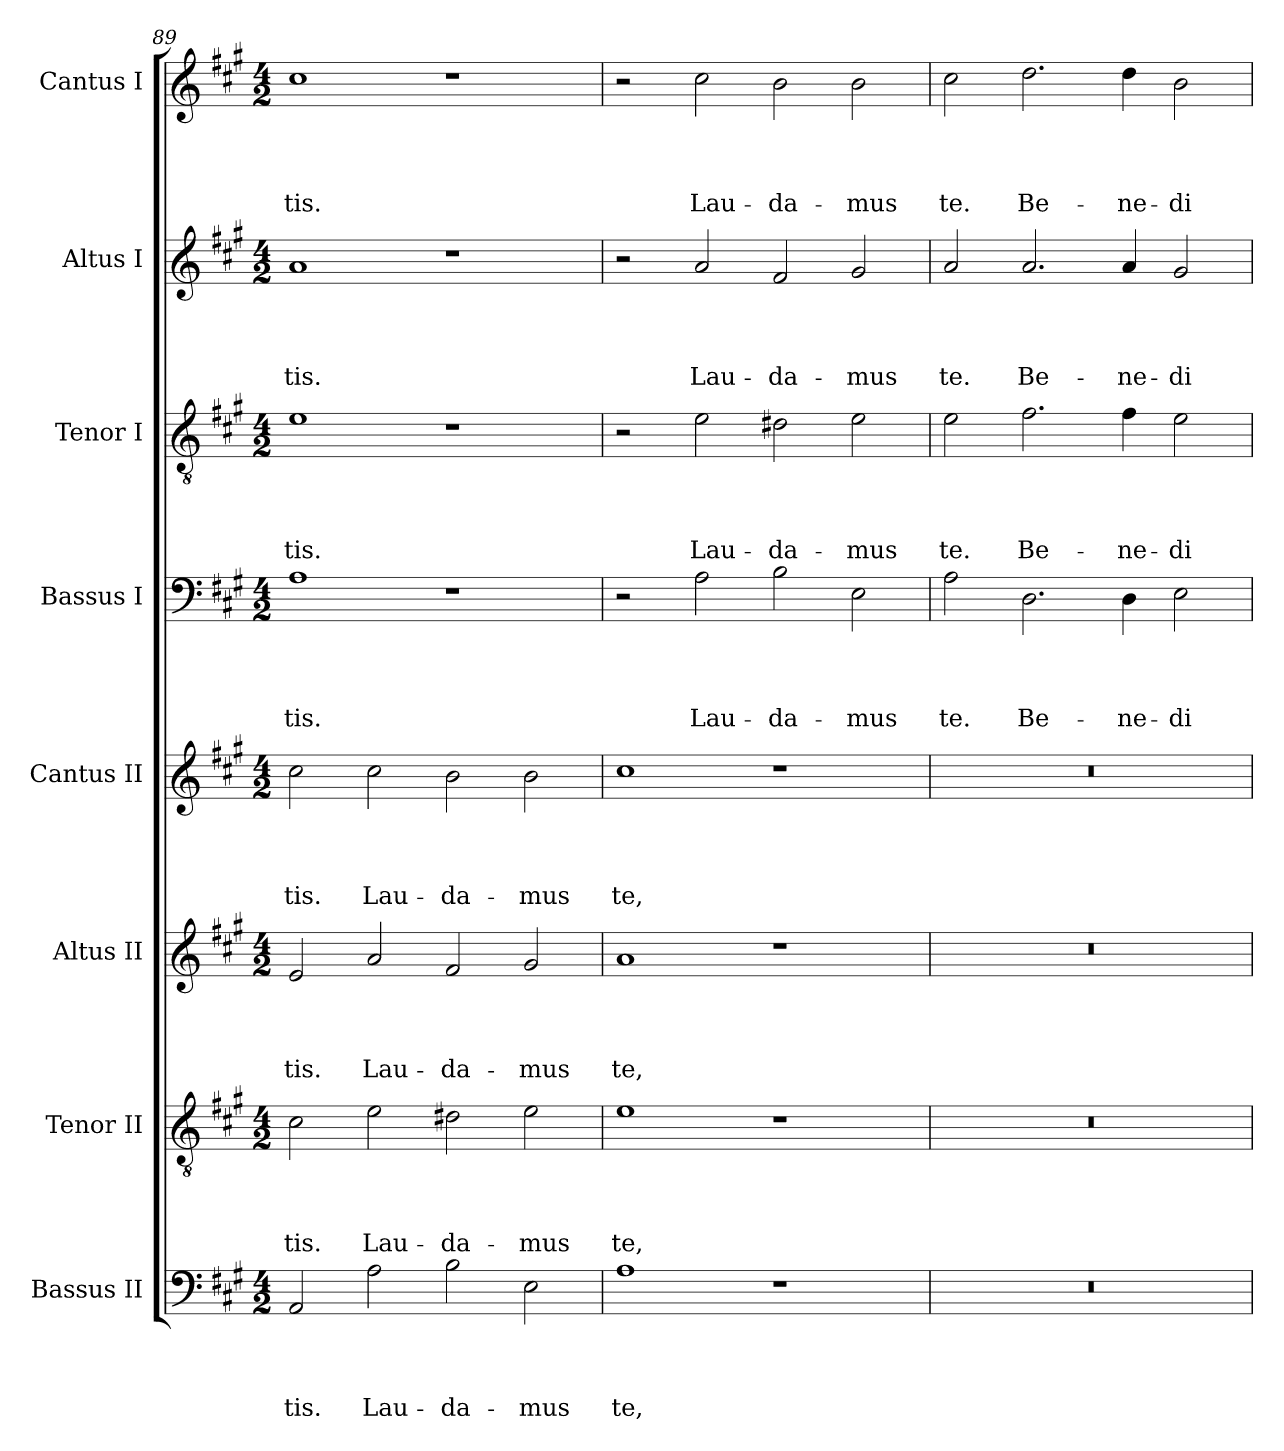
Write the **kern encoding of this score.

**kern	**text	**text	**text	**text	**kern	**text	**text	**text	**text	**kern	**text	**text	**text	**text	**kern	**text	**text	**text	**text	**kern	**text	**text	**text	**text	**kern	**text	**text	**text	**text	**kern	**text	**text	**text	**text	**kern	**text	**text	**text	**text
*part8	*part8	*part8	*part8	*part8	*part7	*part7	*part7	*part7	*part7	*part6	*part6	*part6	*part6	*part6	*part5	*part5	*part5	*part5	*part5	*part4	*part4	*part4	*part4	*part4	*part3	*part3	*part3	*part3	*part3	*part2	*part2	*part2	*part2	*part2	*part1	*part1	*part1	*part1	*part1
*staff8	*staff8	*staff8	*staff8	*staff8	*staff7	*staff7	*staff7	*staff7	*staff7	*staff6	*staff6	*staff6	*staff6	*staff6	*staff5	*staff5	*staff5	*staff5	*staff5	*staff4	*staff4	*staff4	*staff4	*staff4	*staff3	*staff3	*staff3	*staff3	*staff3	*staff2	*staff2	*staff2	*staff2	*staff2	*staff1	*staff1	*staff1	*staff1	*staff1
*I"Bassus II	*	*	*	*	*I"Tenor II	*	*	*	*	*I"Altus II	*	*	*	*	*I"Cantus II	*	*	*	*	*I"Bassus I	*	*	*	*	*I"Tenor I	*	*	*	*	*I"Altus I	*	*	*	*	*I"Cantus I	*	*	*	*
*I'B II	*	*	*	*	*I'T II	*	*	*	*	*I'A II	*	*	*	*	*I'C II	*	*	*	*	*I'B I	*	*	*	*	*I'T I	*	*	*	*	*I'A I	*	*	*	*	*I'C I	*	*	*	*
*clefF4	*	*	*	*	*clefGv2	*	*	*	*	*clefG2	*	*	*	*	*clefG2	*	*	*	*	*clefF4	*	*	*	*	*clefGv2	*	*	*	*	*clefG2	*	*	*	*	*clefG2	*	*	*	*
*k[f#c#g#]	*	*	*	*	*k[f#c#g#]	*	*	*	*	*k[f#c#g#]	*	*	*	*	*k[f#c#g#]	*	*	*	*	*k[f#c#g#]	*	*	*	*	*k[f#c#g#]	*	*	*	*	*k[f#c#g#]	*	*	*	*	*k[f#c#g#]	*	*	*	*
*A:	*	*	*	*	*A:	*	*	*	*	*A:	*	*	*	*	*A:	*	*	*	*	*A:	*	*	*	*	*A:	*	*	*	*	*A:	*	*	*	*	*A:	*	*	*	*
*M4/2	*	*	*	*	*M4/2	*	*	*	*	*M4/2	*	*	*	*	*M4/2	*	*	*	*	*M4/2	*	*	*	*	*M4/2	*	*	*	*	*M4/2	*	*	*	*	*M4/2	*	*	*	*
=89	=89	=89	=89	=89	=89	=89	=89	=89	=89	=89	=89	=89	=89	=89	=89	=89	=89	=89	=89	=89	=89	=89	=89	=89	=89	=89	=89	=89	=89	=89	=89	=89	=89	=89	=89	=89	=89	=89	=89
2AA/	.	.	.	-tis.	2c#\	.	.	.	-tis.	2e/	.	.	.	-tis.	2cc#\	.	.	.	-tis.	1A	.	.	.	-tis.	1e	.	.	.	-tis.	1a	.	.	.	-tis.	1cc#	.	.	.	-tis.
2A\	.	.	.	Lau-	2e\	.	.	.	Lau-	2a/	.	.	.	Lau-	2cc#\	.	.	.	Lau-	.	.	.	.	.	.	.	.	.	.	.	.	.	.	.	.	.	.	.	.
2B\	.	.	.	-da-	2d#X\	.	.	.	-da-	2f#/	.	.	.	-da-	2b\	.	.	.	-da-	1r	.	.	.	.	1r	.	.	.	.	1r	.	.	.	.	1r	.	.	.	.
2E\	.	.	.	-mus	2e\	.	.	.	-mus	2g#/	.	.	.	-mus	2b\	.	.	.	-mus	.	.	.	.	.	.	.	.	.	.	.	.	.	.	.	.	.	.	.	.
=90	=90	=90	=90	=90	=90	=90	=90	=90	=90	=90	=90	=90	=90	=90	=90	=90	=90	=90	=90	=90	=90	=90	=90	=90	=90	=90	=90	=90	=90	=90	=90	=90	=90	=90	=90	=90	=90	=90	=90
1A	.	.	.	te,	1e	.	.	.	te,	1a	.	.	.	te,	1cc#	.	.	.	te,	2r	.	.	.	.	2r	.	.	.	.	2r	.	.	.	.	2r	.	.	.	.
.	.	.	.	.	.	.	.	.	.	.	.	.	.	.	.	.	.	.	.	2A\	.	.	.	Lau-	2e\	.	.	.	Lau-	2a/	.	.	.	Lau-	2cc#\	.	.	.	Lau-
1r	.	.	.	.	1r	.	.	.	.	1r	.	.	.	.	1r	.	.	.	.	2B\	.	.	.	-da-	2d#X\	.	.	.	-da-	2f#/	.	.	.	-da-	2b\	.	.	.	-da-
.	.	.	.	.	.	.	.	.	.	.	.	.	.	.	.	.	.	.	.	2E\	.	.	.	-mus	2e\	.	.	.	-mus	2g#/	.	.	.	-mus	2b\	.	.	.	-mus
=91	=91	=91	=91	=91	=91	=91	=91	=91	=91	=91	=91	=91	=91	=91	=91	=91	=91	=91	=91	=91	=91	=91	=91	=91	=91	=91	=91	=91	=91	=91	=91	=91	=91	=91	=91	=91	=91	=91	=91
0r	.	.	.	.	0r	.	.	.	.	0r	.	.	.	.	0r	.	.	.	.	2A\	.	.	.	te.	2e\	.	.	.	te.	2a/	.	.	.	te.	2cc#\	.	.	.	te.
.	.	.	.	.	.	.	.	.	.	.	.	.	.	.	.	.	.	.	.	2.D\	.	.	.	Be-	2.f#\	.	.	.	Be-	2.a/	.	.	.	Be-	2.dd\	.	.	.	Be-
.	.	.	.	.	.	.	.	.	.	.	.	.	.	.	.	.	.	.	.	4D\	.	.	.	-ne-	4f#\	.	.	.	-ne-	4a/	.	.	.	-ne-	4dd\	.	.	.	-ne-
.	.	.	.	.	.	.	.	.	.	.	.	.	.	.	.	.	.	.	.	2E\	.	.	.	-di-	2e\	.	.	.	-di-	2g#/	.	.	.	-di-	2b\	.	.	.	-di-
=	=	=	=	=	=	=	=	=	=	=	=	=	=	=	=	=	=	=	=	=	=	=	=	=	=	=	=	=	=	=	=	=	=	=	=	=	=	=	=
*-	*-	*-	*-	*-	*-	*-	*-	*-	*-	*-	*-	*-	*-	*-	*-	*-	*-	*-	*-	*-	*-	*-	*-	*-	*-	*-	*-	*-	*-	*-	*-	*-	*-	*-	*-	*-	*-	*-	*-
